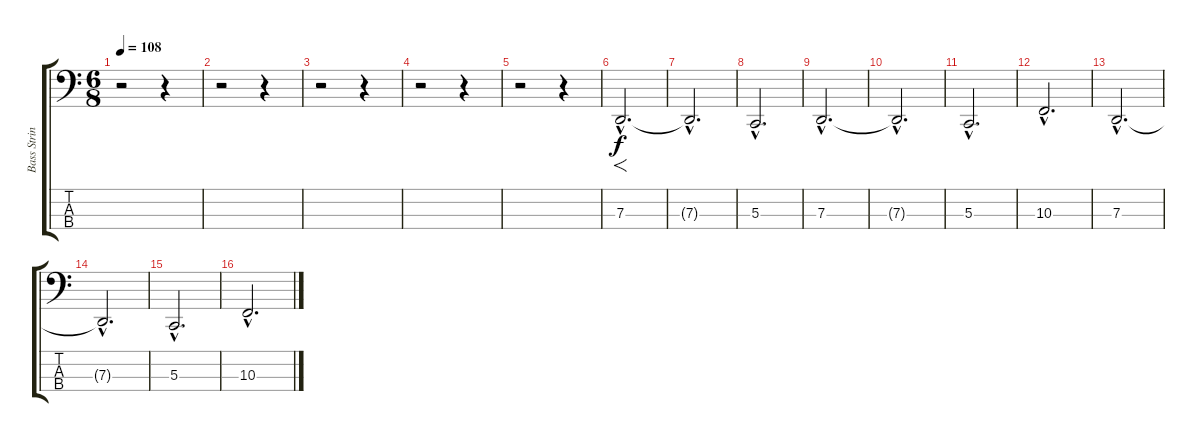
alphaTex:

\track ("Bass Strings" "Bass Strin") {instrument stringensemble2}
\staff {score tabs}
\tuning (F2 C2 G1 D1) {hide}
\ts (6 8)
\tempo 108
\clef f4
\ks c
r.2{dy f instrument stringensemble2} r.4 |
r.2 r.4 |
r.2 r.4 |
r.2 r.4 |
r.2 r.4 |
7.3{hac}.2{f d} |
7.3{hac t}.2{d} |
5.3{hac}.2{d} |
7.3{hac}.2{d} |
7.3{hac t}.2{d} |
5.3{hac}.2{d} |
10.3{hac}.2{d} |
7.3{hac}.2{d} |
7.3{hac t}.2{d} |
5.3{hac}.2{d} |
10.3{hac}.2{d}
